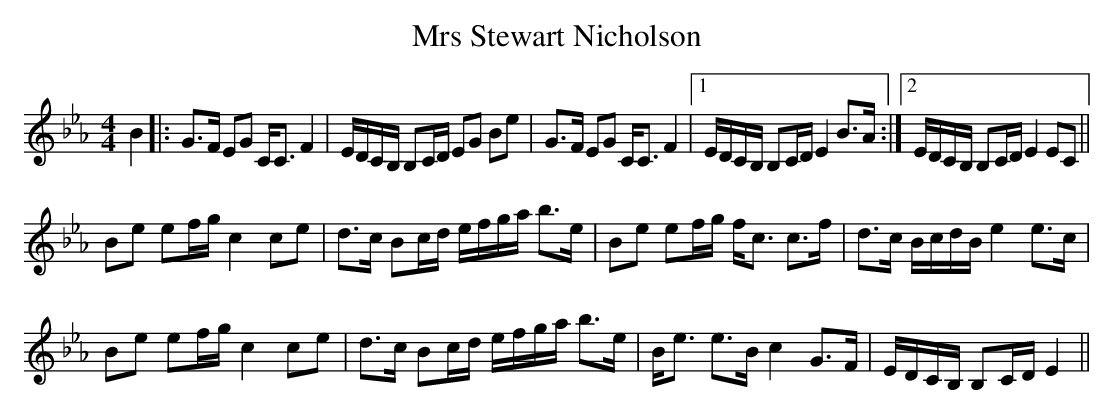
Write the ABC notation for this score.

X:1
T: Mrs Stewart Nicholson
M: 4/4
L: 1/8
K: Fdor
B2|:G>F EG C<CF2|E/D/C/B,/ B,C/D/ EG Be|G>F EG C<CF2|1 E/D/C/B,/ B,C/D/ E2B>A:|2 E/D/C/B,/ B,C/D/ E2EC||
Be ef/g/c2ce|d>c Bc/d/ e/f/g/a/ b>e|Be ef/g/ f<c c>f|d>c B/c/d/B/ e2e>c|
Be ef/g/c2ce|d>c Bc/d/ e/f/g/a/ b>e|B<e e>Bc2G>F|E/D/C/B,/ B,C/D/ E2||
